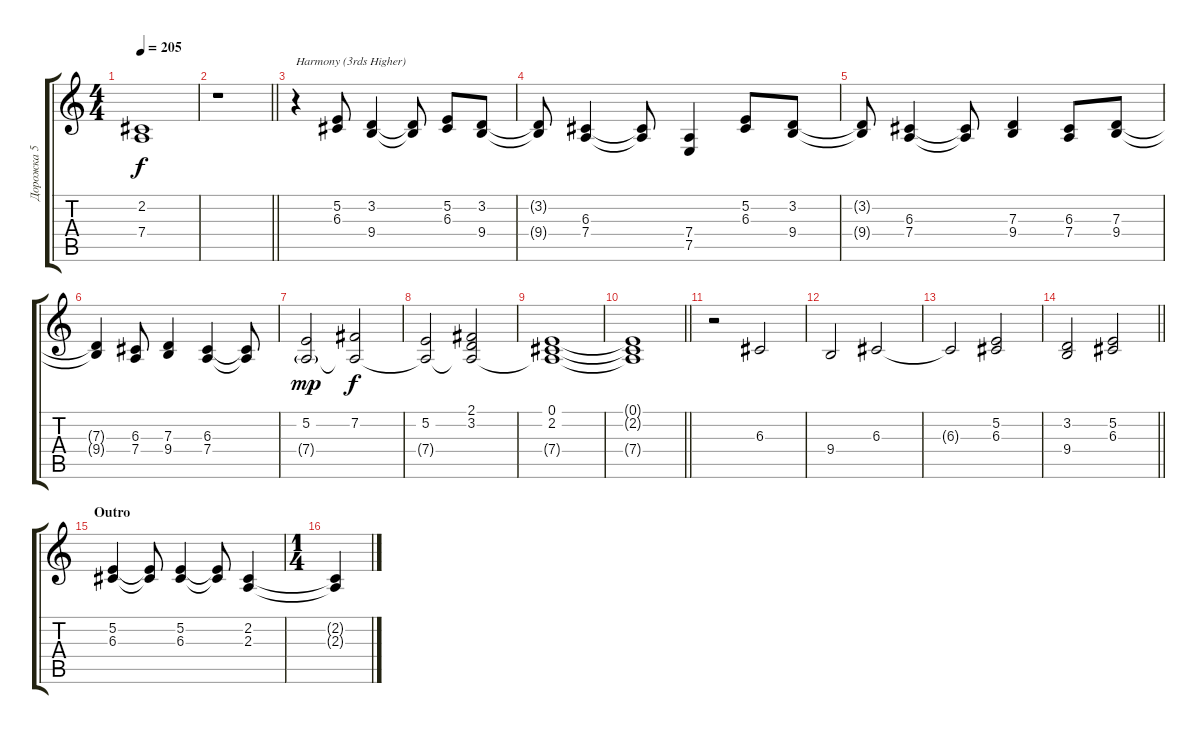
\track ("Дорожка 5" "Дорожка 5") {instrument altosax}
\staff {score tabs}
\tuning (E4 B3 G3 D3 A2 E2) {hide}
\ts (4 4)
\tempo 205
\clef g2
\ks c
(2.2 7.4{t}).1{dy f} |
\barLineRight lightlight
r.1 |
r.4{txt "Harmony (3rds Higher)"} (5.2 6.3).8 (3.2 9.4).4 (3.2{t} 9.4{t}).8 (5.2 6.3).8 (3.2 9.4).8 |
(3.2{t} 9.4{t}).8 (6.3 7.4).4 (6.3{t} 7.4{t}).8 (7.4 7.5).4 (5.2 6.3).8 (3.2 9.4).8 |
(3.2{t} 9.4{t}).8 (6.3 7.4).4 (6.3{t} 7.4{t}).8 (7.3 9.4).4 (6.3 7.4).8 (7.3 9.4).8 |
(7.3{t} 9.4{t}).4 (6.3 7.4).8 (7.3 9.4).4 (6.3 7.4).4 (6.3{t} 7.4{t}).8 |
(5.2 7.4{g}).2{dy mp} (7.2 7.4{t}).2{dy f} |
(5.2 7.4{t}).2 (2.1 3.2 7.4{t}).2 |
(0.1 2.2 7.4{t}).1 |
\barLineRight lightlight
(0.1{t} 2.2{t} 7.4{t}).1 |
r.2 6.3.2 |
9.4.2 6.3.2 |
6.3{t}.2 (5.2 6.3).2 |
\barLineRight lightlight
(3.2 9.4).2 (5.2 6.3).2 |
\section ("" "Outro")
(5.2 6.3).4 (5.2{t} 6.3{t}).8 (5.2 6.3).4 (5.2{t} 6.3{t}).8 (2.2 2.3).4 |
\ts (1 4)
(2.2{t} 2.3{t}).4
